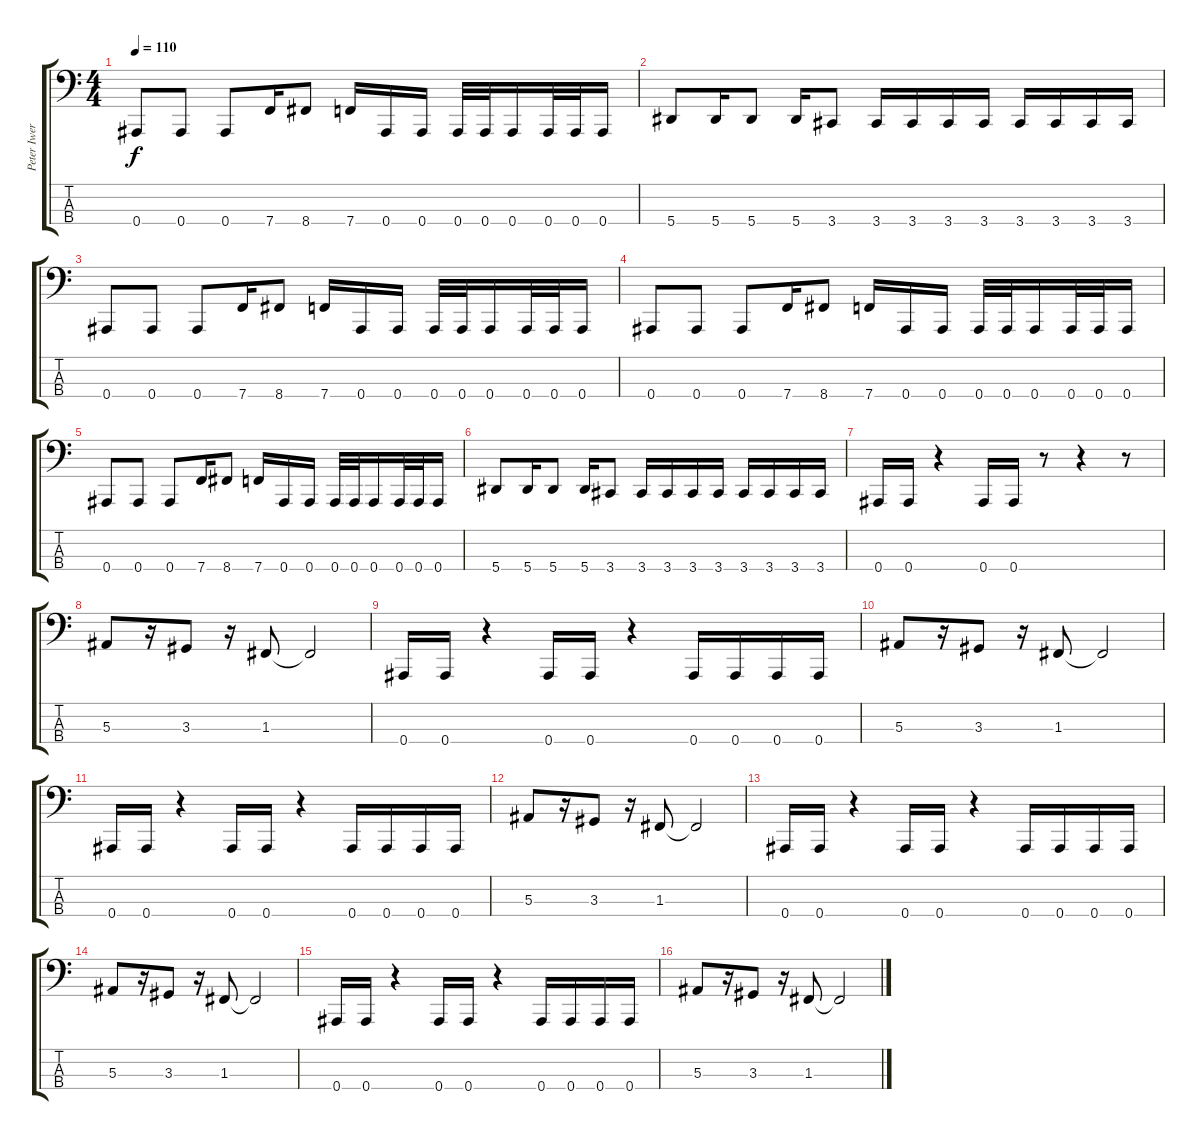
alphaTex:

\track ("Peter Iwers" "Peter Iwer") {instrument electricbassfinger}
\staff {score tabs}
\tuning (Eb2 Bb1 F1 Bb0) {hide}
\ts (4 4)
\tempo 110
\clef f4
\ks c
0.4.8{dy f} 0.4.8 0.4.8 7.4.16 8.4.8 7.4.16 0.4.16 0.4.16 0.4.32 0.4.32 0.4.16 0.4.32 0.4.32 0.4.16 |
5.4.8 5.4.16 5.4.8 5.4.16 3.4.8 3.4.16 3.4.16 3.4.16 3.4.16 3.4.16 3.4.16 3.4.16 3.4.16 |
0.4.8 0.4.8 0.4.8 7.4.16 8.4.8 7.4.16 0.4.16 0.4.16 0.4.32 0.4.32 0.4.16 0.4.32 0.4.32 0.4.16 |
0.4.8 0.4.8 0.4.8 7.4.16 8.4.8 7.4.16 0.4.16 0.4.16 0.4.32 0.4.32 0.4.16 0.4.32 0.4.32 0.4.16 |
0.4.8 0.4.8 0.4.8 7.4.16 8.4.8 7.4.16 0.4.16 0.4.16 0.4.32 0.4.32 0.4.16 0.4.32 0.4.32 0.4.16 |
5.4.8 5.4.16 5.4.8 5.4.16 3.4.8 3.4.16 3.4.16 3.4.16 3.4.16 3.4.16 3.4.16 3.4.16 3.4.16 |
0.4.16 0.4.16 r.4 0.4.16 0.4.16 r.8 r.4 r.8 |
5.3.8 r.16 3.3.8 r.16 1.3.8 1.3{t}.2 |
0.4.16 0.4.16 r.4 0.4.16 0.4.16 r.4 0.4.16 0.4.16 0.4.16 0.4.16 |
5.3.8 r.16 3.3.8 r.16 1.3.8 1.3{t}.2 |
0.4.16 0.4.16 r.4 0.4.16 0.4.16 r.4 0.4.16 0.4.16 0.4.16 0.4.16 |
5.3.8 r.16 3.3.8 r.16 1.3.8 1.3{t}.2 |
0.4.16 0.4.16 r.4 0.4.16 0.4.16 r.4 0.4.16 0.4.16 0.4.16 0.4.16 |
5.3.8 r.16 3.3.8 r.16 1.3.8 1.3{t}.2 |
0.4.16 0.4.16 r.4 0.4.16 0.4.16 r.4 0.4.16 0.4.16 0.4.16 0.4.16 |
5.3.8 r.16 3.3.8 r.16 1.3.8 1.3{t}.2
